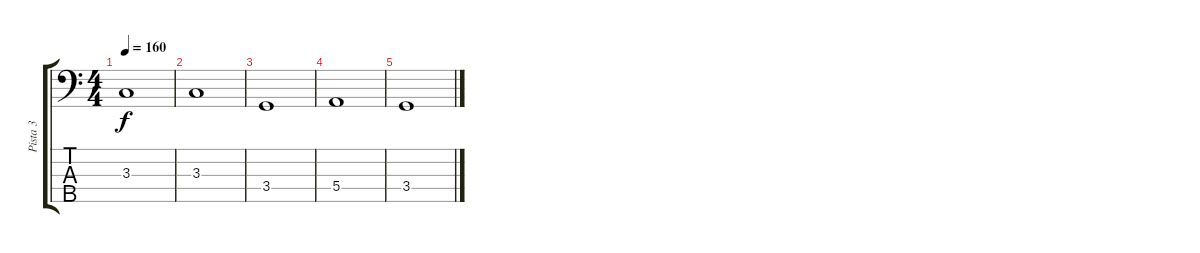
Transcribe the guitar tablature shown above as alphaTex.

\track ("Pista 3" "Pista 3") {instrument electricbassfinger}
\staff {score tabs}
\tuning (G2 D2 A1 E1 B0) {hide}
\ts (4 4)
\tempo 160
\clef f4
\ks c
3.3.1{dy f} |
3.3.1 |
3.4.1 |
5.4.1 |
3.4.1
